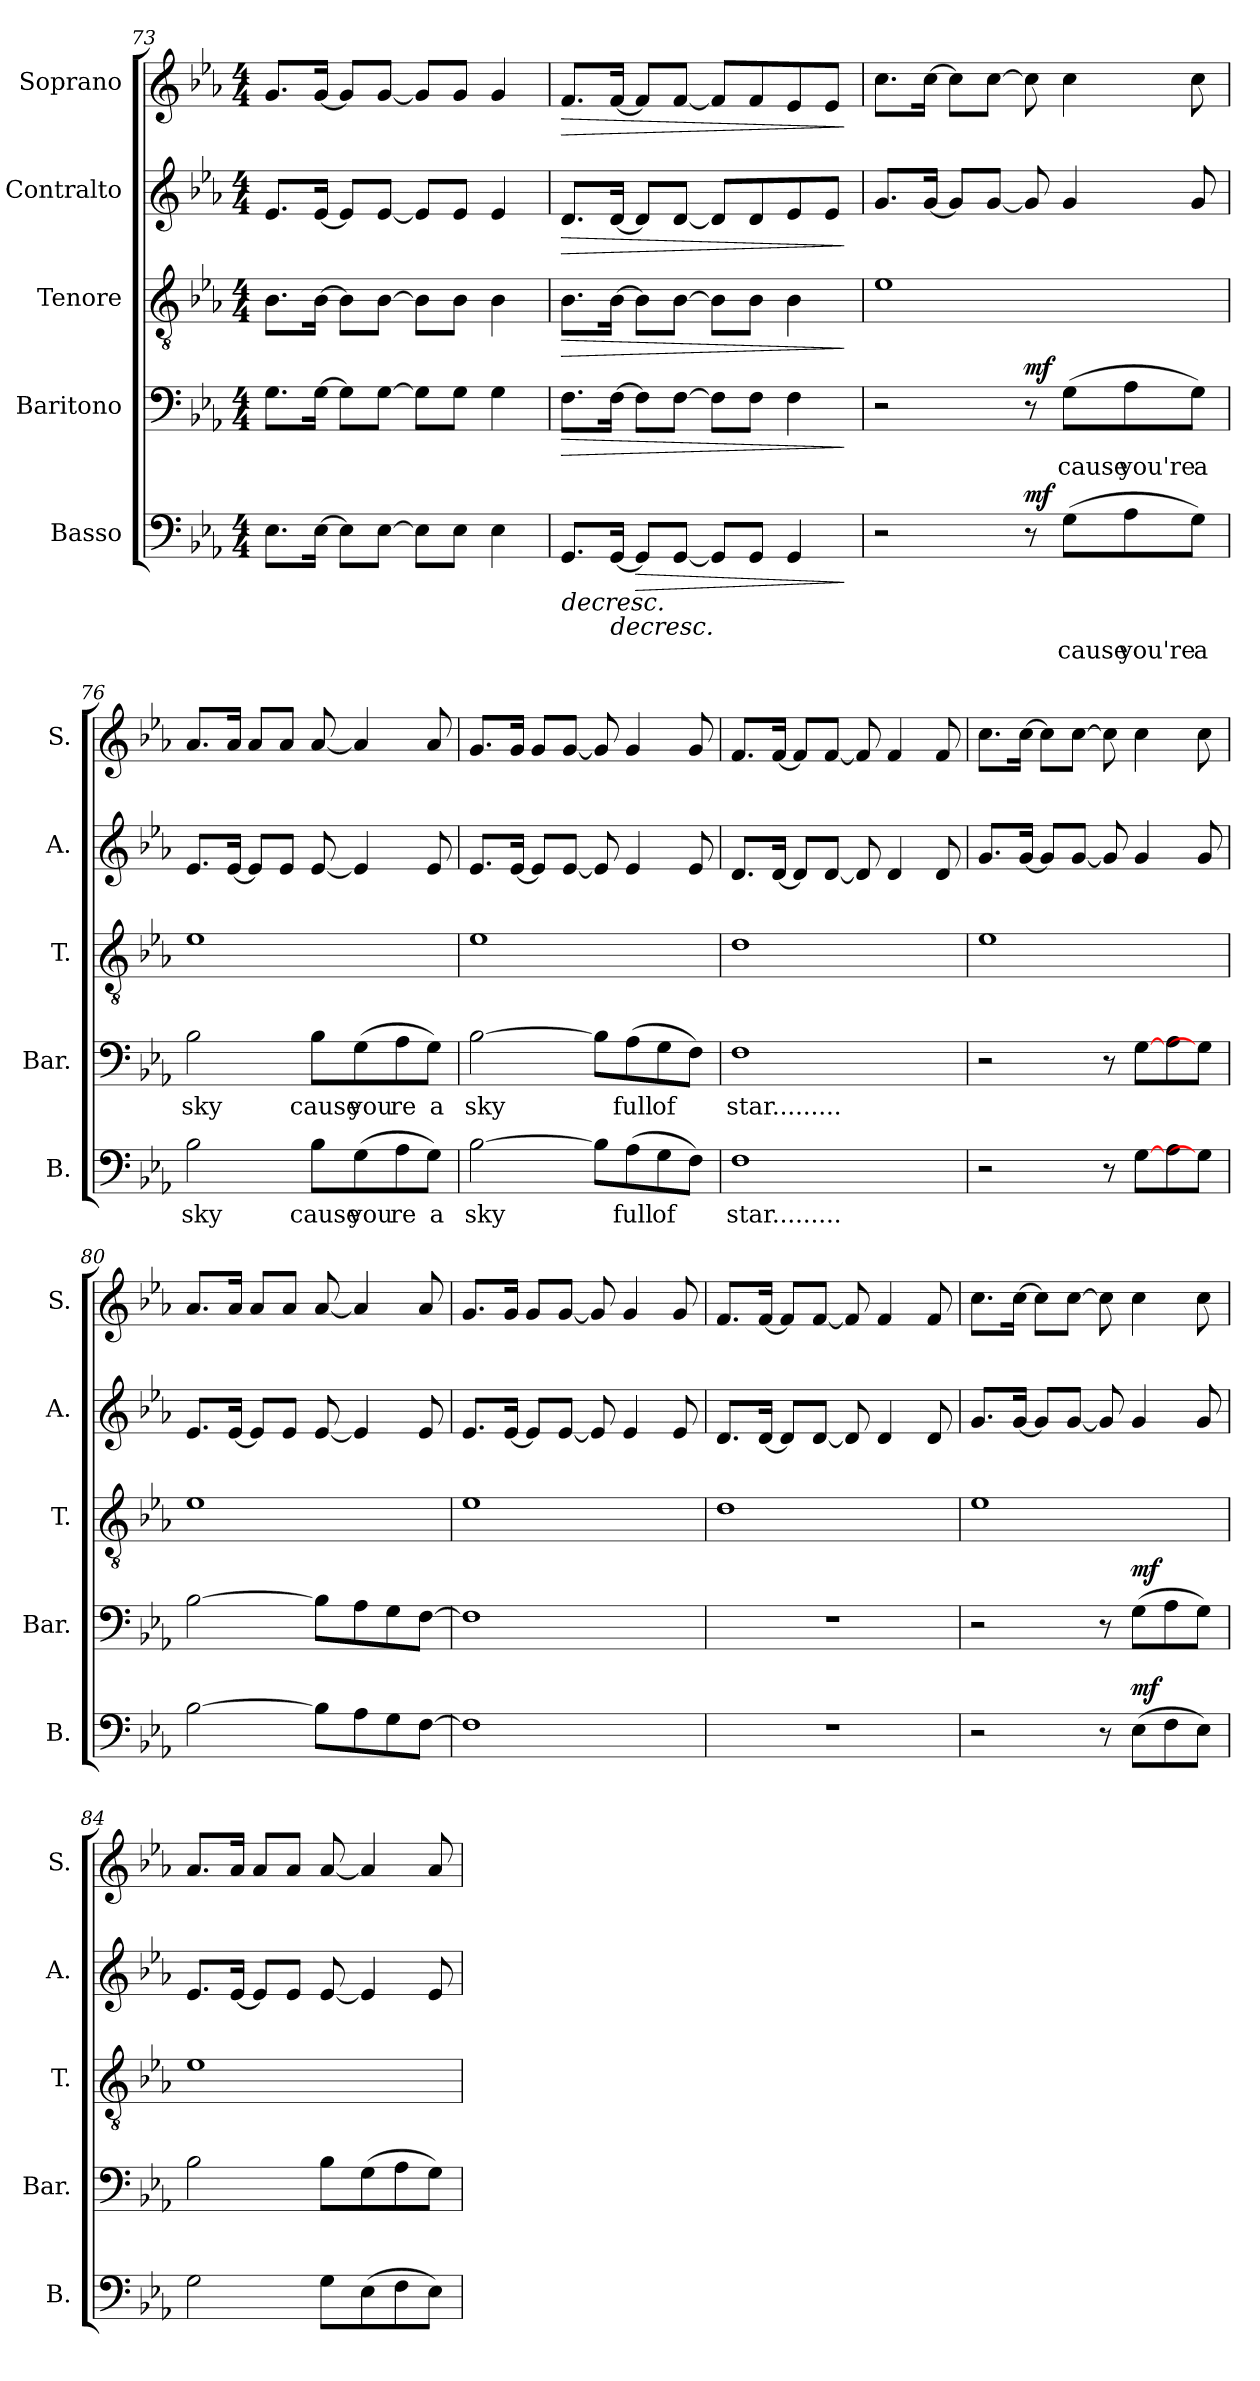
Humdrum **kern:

**kern	**text	**dynam	**kern	**text	**dynam	**kern	**dynam	**kern	**dynam	**kern	**dynam
*part5	*part5	*part5	*part4	*part4	*part4	*part3	*part3	*part2	*part2	*part1	*part1
*staff5	*staff5	*staff5	*staff4	*staff4	*staff4	*staff3	*staff3	*staff2	*staff2	*staff1	*staff1
*I"Basso	*	*	*I"Baritono	*	*	*I"Tenore	*	*I"Contralto	*	*I"Soprano	*
*I'B.	*	*	*I'Bar.	*	*	*I'T.	*	*I'A.	*	*I'S.	*
!!LO:LB:g=z
*clefF4	*	*	*clefF4	*	*	*clefGv2	*	*clefG2	*	*clefG2	*
*k[b-e-a-]	*	*	*k[b-e-a-]	*	*	*k[b-e-a-]	*	*k[b-e-a-]	*	*k[b-e-a-]	*
*M4/4	*	*	*M4/4	*	*	*M4/4	*	*M4/4	*	*M4/4	*
=73	=73	=73	=73	=73	=73	=73	=73	=73	=73	=73	=73
8.E-\L	.	.	8.G\L	.	.	8.B-\L	.	8.e-/L	.	8.g/L	.
[16E-\Jk	.	.	[16G\Jk	.	.	[16B-\Jk	.	[16e-/Jk	.	[16g/Jk	.
8E-\L]	.	.	8G\L]	.	.	8B-\L]	.	8e-/L]	.	8g/L]	.
[8E-\J	.	.	[8G\J	.	.	[8B-\J	.	[8e-/J	.	[8g/J	.
8E-\L]	.	.	8G\L]	.	.	8B-\L]	.	8e-/L]	.	8g/L]	.
8E-\J	.	.	8G\J	.	.	8B-\J	.	8e-/J	.	8g/J	.
4E-\	.	.	4G\	.	.	4B-\	.	4e-/	.	4g/	.
=74	=74	=74	=74	=74	=74	=74	=74	=74	=74	=74	=74
!	!	!LO:HP:b	!	!	!LO:HP:b	!	!LO:HP:b	!	!LO:HP:b	!	!LO:HP:b
8.GG/L	.	>	8.F\L	.	>	8.B-\L	>	8.d/L	>	8.f/L	>
!	!	!LO:HP:b	!	!	!	!	!	!	!	!	!
[16GG/Jk	.	>	[16F\Jk	.	.	[16B-\Jk	.	[16d/Jk	.	[16f/Jk	.
!	!	!LO:HP:b	!	!	!	!	!	!	!	!	!
8GG/L]	.	>	8F\L]	.	.	8B-\L]	.	8d/L]	.	8f/L]	.
[8GG/J	.	.	[8F\J	.	.	[8B-\J	.	[8d/J	.	[8f/J	.
8GG/L]	.	.	8F\L]	.	.	8B-\L]	.	8d/L]	.	8f/L]	.
8GG/J	.	.	8F\J	.	.	8B-\J	.	8d/	.	8f/	.
4GG/	.	.	4F\	.	.	4B-\	.	8e-/	.	8e-/	.
.	.	.	.	.	.	.	.	8e-/J	.	8e-/J	.
.	.	] ] ]	.	.	]	.	]	.	]	.	]
=75	=75	=75	=75	=75	=75	=75	=75	=75	=75	=75	=75
2r	.	.	2r	.	.	1e-	.	8.g/L	.	8.cc\L	.
.	.	.	.	.	.	.	.	[16g/Jk	.	[16cc\Jk	.
.	.	.	.	.	.	.	.	8g/L]	.	8cc\L]	.
.	.	.	.	.	.	.	.	[8g/J	.	[8cc\J	.
!	!	!LO:DY:b	!	!	!LO:DY:b	!	!	!	!	!	!
8r	.	mf	8r	.	mf	.	.	8g/]	.	8cc\]	.
(8G\L	cause	.	(8G\L	cause	.	.	.	4g/	.	4cc\	.
8A-\	you're	.	8A-\	you're	.	.	.	.	.	.	.
8G\J)	a	.	8G\J)	a	.	.	.	8g/	.	8cc\	.
=76	=76	=76	=76	=76	=76	=76	=76	=76	=76	=76	=76
2B-\	sky	.	2B-\	sky	.	1e-	.	8.e-/L	.	8.a-/L	.
.	.	.	.	.	.	.	.	[16e-/Jk	.	16a-/Jk	.
.	.	.	.	.	.	.	.	8e-/L]	.	8a-/L	.
.	.	.	.	.	.	.	.	8e-/J	.	8a-/J	.
8B-\L	cause	.	8B-\L	cause	.	.	.	[8e-/	.	[8a-/	.
(8G\	you	.	(8G\	you	.	.	.	4e-/]	.	4a-/]	.
8A-\	re	.	8A-\	re	.	.	.	.	.	.	.
8G\J)	a	.	8G\J)	a	.	.	.	8e-/	.	8a-/	.
!!LO:PB:g=z
=77	=77	=77	=77	=77	=77	=77	=77	=77	=77	=77	=77
[2B-\	sky	.	[2B-\	sky	.	1e-	.	8.e-/L	.	8.g/L	.
.	.	.	.	.	.	.	.	[16e-/Jk	.	16g/Jk	.
.	.	.	.	.	.	.	.	8e-/L]	.	8g/L	.
.	.	.	.	.	.	.	.	[8e-/J	.	[8g/J	.
8B-\L]	.	.	8B-\L]	.	.	.	.	8e-/]	.	8g/]	.
(8A-\	full	.	(8A-\	full	.	.	.	4e-/	.	4g/	.
8G\	of	.	8G\	of	.	.	.	.	.	.	.
8F\J)	.	.	8F\J)	.	.	.	.	8e-/	.	8g/	.
=78	=78	=78	=78	=78	=78	=78	=78	=78	=78	=78	=78
1F	star.........	.	1F	star.........	.	1d	.	8.d/L	.	8.f/L	.
.	.	.	.	.	.	.	.	[16d/Jk	.	[16f/Jk	.
.	.	.	.	.	.	.	.	8d/L]	.	8f/L]	.
.	.	.	.	.	.	.	.	[8d/J	.	[8f/J	.
.	.	.	.	.	.	.	.	8d/]	.	8f/]	.
.	.	.	.	.	.	.	.	4d/	.	4f/	.
.	.	.	.	.	.	.	.	8d/	.	8f/	.
=79	=79	=79	=79	=79	=79	=79	=79	=79	=79	=79	=79
2r	.	.	2r	.	.	1e-	.	8.g/L	.	8.cc\L	.
.	.	.	.	.	.	.	.	[16g/Jk	.	[16cc\Jk	.
.	.	.	.	.	.	.	.	8g/L]	.	8cc\L]	.
.	.	.	.	.	.	.	.	[8g/J	.	[8cc\J	.
8r	.	.	8r	.	.	.	.	8g/]	.	8cc\]	.
[8G\L	.	.	[8G\L	.	.	.	.	4g/	.	4cc\	.
8A-\	.	.	8A-\	.	.	.	.	.	.	.	.
8G\J]	.	.	8G\J]	.	.	.	.	8g/	.	8cc\	.
=80	=80	=80	=80	=80	=80	=80	=80	=80	=80	=80	=80
[2B-\	.	.	[2B-\	.	.	1e-	.	8.e-/L	.	8.a-/L	.
.	.	.	.	.	.	.	.	[16e-/Jk	.	16a-/Jk	.
.	.	.	.	.	.	.	.	8e-/L]	.	8a-/L	.
.	.	.	.	.	.	.	.	8e-/J	.	8a-/J	.
8B-\L]	.	.	8B-\L]	.	.	.	.	[8e-/	.	[8a-/	.
8A-\	.	.	8A-\	.	.	.	.	4e-/]	.	4a-/]	.
8G\	.	.	8G\	.	.	.	.	.	.	.	.
[8F\J	.	.	[8F\J	.	.	.	.	8e-/	.	8a-/	.
!!LO:LB:g=z
=81	=81	=81	=81	=81	=81	=81	=81	=81	=81	=81	=81
1F]	.	.	1F]	.	.	1e-	.	8.e-/L	.	8.g/L	.
.	.	.	.	.	.	.	.	[16e-/Jk	.	16g/Jk	.
.	.	.	.	.	.	.	.	8e-/L]	.	8g/L	.
.	.	.	.	.	.	.	.	[8e-/J	.	[8g/J	.
.	.	.	.	.	.	.	.	8e-/]	.	8g/]	.
.	.	.	.	.	.	.	.	4e-/	.	4g/	.
.	.	.	.	.	.	.	.	8e-/	.	8g/	.
=82	=82	=82	=82	=82	=82	=82	=82	=82	=82	=82	=82
1r	.	.	1r	.	.	1d	.	8.d/L	.	8.f/L	.
.	.	.	.	.	.	.	.	[16d/Jk	.	[16f/Jk	.
.	.	.	.	.	.	.	.	8d/L]	.	8f/L]	.
.	.	.	.	.	.	.	.	[8d/J	.	[8f/J	.
.	.	.	.	.	.	.	.	8d/]	.	8f/]	.
.	.	.	.	.	.	.	.	4d/	.	4f/	.
.	.	.	.	.	.	.	.	8d/	.	8f/	.
=83	=83	=83	=83	=83	=83	=83	=83	=83	=83	=83	=83
2r	.	.	2r	.	.	1e-	.	8.g/L	.	8.cc\L	.
.	.	.	.	.	.	.	.	[16g/Jk	.	[16cc\Jk	.
.	.	.	.	.	.	.	.	8g/L]	.	8cc\L]	.
.	.	.	.	.	.	.	.	[8g/J	.	[8cc\J	.
8r	.	.	8r	.	.	.	.	8g/]	.	8cc\]	.
!	!	!LO:DY:b	!	!	!LO:DY:b	!	!	!	!	!	!
(8E-\L	.	mf	(8G\L	.	mf	.	.	4g/	.	4cc\	.
8F\	.	.	8A-\	.	.	.	.	.	.	.	.
8E-\J)	.	.	8G\J)	.	.	.	.	8g/	.	8cc\	.
=84	=84	=84	=84	=84	=84	=84	=84	=84	=84	=84	=84
2G\	.	.	2B-\	.	.	1e-	.	8.e-/L	.	8.a-/L	.
.	.	.	.	.	.	.	.	[16e-/Jk	.	16a-/Jk	.
.	.	.	.	.	.	.	.	8e-/L]	.	8a-/L	.
.	.	.	.	.	.	.	.	8e-/J	.	8a-/J	.
8G\L	.	.	8B-\L	.	.	.	.	[8e-/	.	[8a-/	.
(8E-\	.	.	(8G\	.	.	.	.	4e-/]	.	4a-/]	.
8F\	.	.	8A-\	.	.	.	.	.	.	.	.
8E-\J)	.	.	8G\J)	.	.	.	.	8e-/	.	8a-/	.
=	=	=	=	=	=	=	=	=	=	=	=
*-	*-	*-	*-	*-	*-	*-	*-	*-	*-	*-	*-
